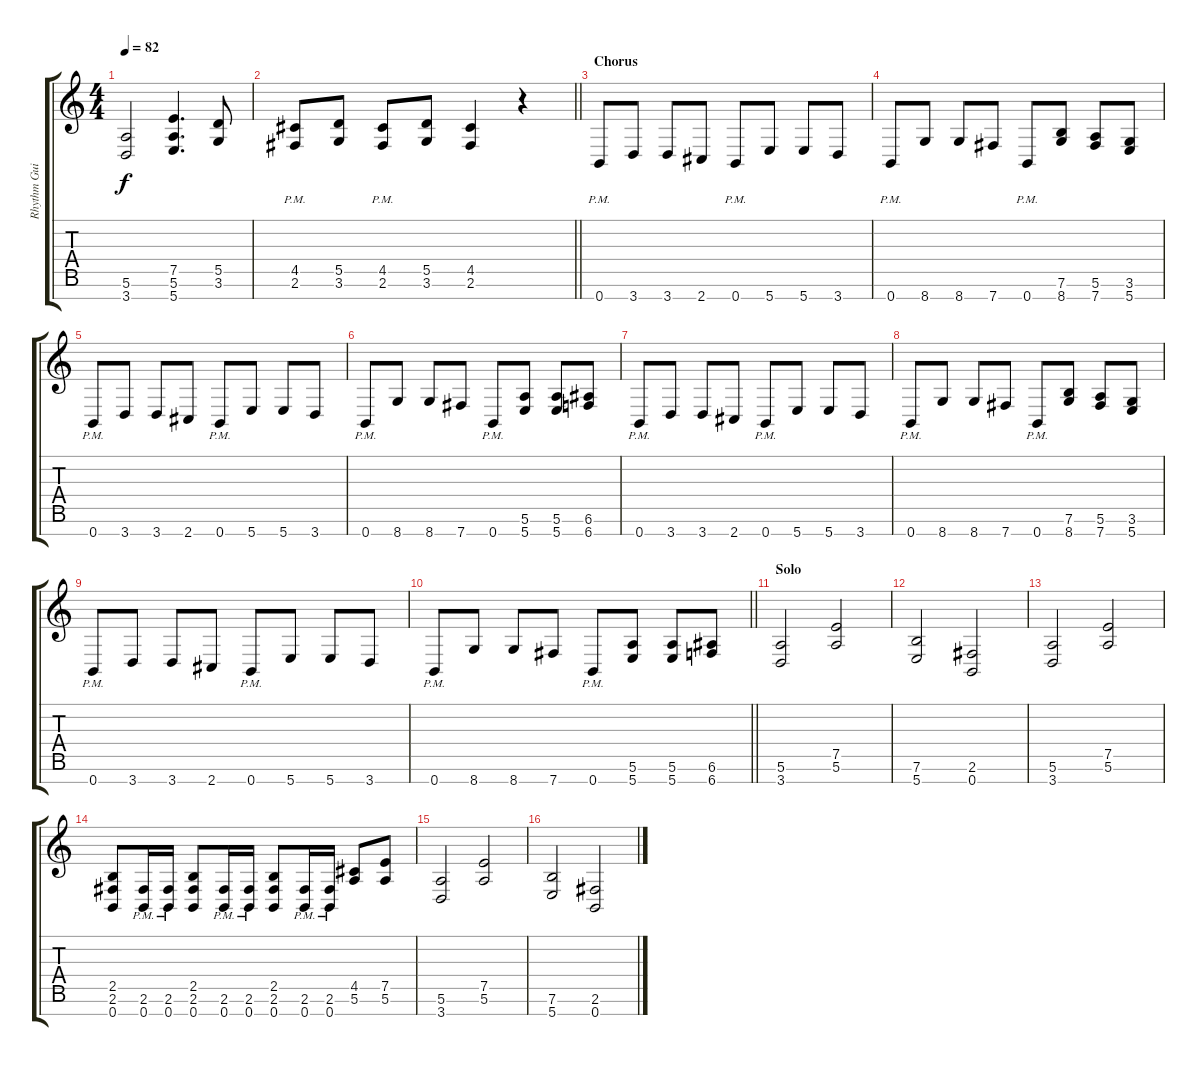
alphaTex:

\track ("Rhythm Guitar I" "Rhythm Gui") {instrument overdrivenguitar}
\staff {score tabs}
\tuning (E4 B3 G3 D3 A2 E2 B1) {hide}
\ts (4 4)
\tempo 82
\clef g2
\ks c
(5.6 3.7).2{dy f} (7.5 5.6 5.7).4{d} (5.5 3.6).8 |
\barLineRight lightlight
(4.5{pm} 2.6{pm}).8 (5.5 3.6).8 (4.5{pm} 2.6{pm}).8 (5.5 3.6).8 (4.5 2.6).4 r.4 |
\section ("" "Chorus")
0.7{pm}.8 3.7.8 3.7.8 2.7.8 0.7{pm}.8 5.7.8 5.7.8 3.7.8 |
0.7{pm}.8 8.7.8 8.7.8 7.7.8 0.7{pm}.8 (7.6 8.7).8 (5.6 7.7).8 (3.6 5.7).8 |
0.7{pm}.8 3.7.8 3.7.8 2.7.8 0.7{pm}.8 5.7.8 5.7.8 3.7.8 |
0.7{pm}.8 8.7.8 8.7.8 7.7.8 0.7{pm}.8 (5.6 5.7).8 (5.6 5.7).8 (6.6 6.7).8 |
0.7{pm}.8 3.7.8 3.7.8 2.7.8 0.7{pm}.8 5.7.8 5.7.8 3.7.8 |
0.7{pm}.8 8.7.8 8.7.8 7.7.8 0.7{pm}.8 (7.6 8.7).8 (5.6 7.7).8 (3.6 5.7).8 |
0.7{pm}.8 3.7.8 3.7.8 2.7.8 0.7{pm}.8 5.7.8 5.7.8 3.7.8 |
\barLineRight lightlight
0.7{pm}.8 8.7.8 8.7.8 7.7.8 0.7{pm}.8 (5.6 5.7).8 (5.6 5.7).8 (6.6 6.7).8 |
\section ("" "Solo")
(5.6 3.7).2 (7.5 5.6).2 |
(7.6 5.7).2 (2.6 0.7).2 |
(5.6 3.7).2 (7.5 5.6).2 |
(2.5 2.6 0.7).8 (2.6{pm} 0.7{pm}).16 (2.6{pm} 0.7{pm}).16 (2.5 2.6 0.7).8 (2.6{pm} 0.7{pm}).16 (2.6{pm} 0.7{pm}).16 (2.5 2.6 0.7).8 (2.6{pm} 0.7{pm}).16 (2.6{pm} 0.7{pm}).16 (4.5 5.6).8 (7.5 5.6).8 |
(5.6 3.7).2 (7.5 5.6).2 |
(7.6 5.7).2 (2.6 0.7).2
